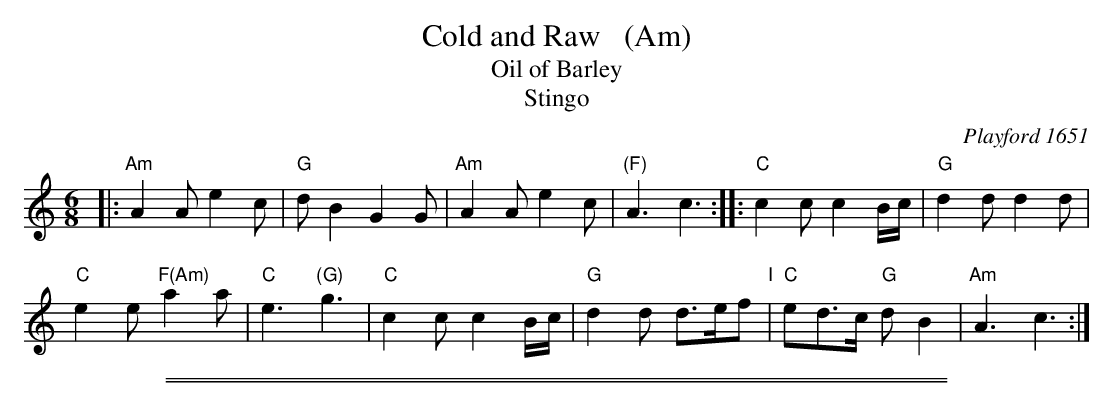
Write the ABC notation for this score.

X:1
T: Cold and Raw   (Am)
T: Oil of Barley
T: Stingo
O: Playford 1651
M: 6/8
L: 1/8
K: Am
|:\
"Am"A2A e2c | "G"dB2 G2G |\
"Am"A2A e2c | "(F)"A3 c3 ::\
"C"c2c c2B/2c/2 | "G"d2d d2d |
"C"e2e "F(Am)"a2a | "C"e3 "(G)"g3 |\
"C"c2c c2B/2c/2 | "G"d2d d>ef "I"|\
"C"ed>c "G"dB2 | "Am"A3 c3 :|
